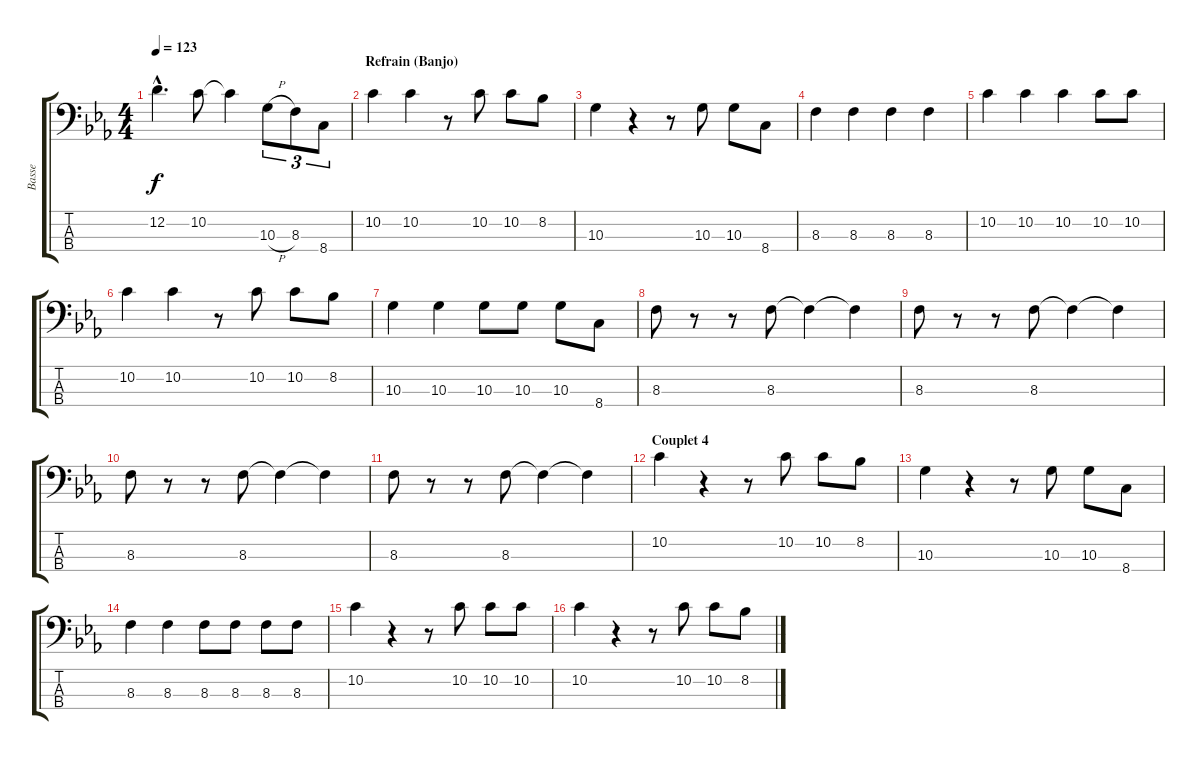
\track ("Basse" "Basse") {instrument electricbasspick}
\staff {score tabs}
\tuning (G2 D2 A1 E1) {hide}
\ts (4 4)
\tempo 123
\clef f4
\ks cminor
12.2{hac}.4{d dy f} 10.2.8 10.2{t}.4 10.3{h}.8{tu (3 2)} 8.3.8{tu (3 2)} 8.4.8{tu (3 2)} |
\section ("" "Refrain (Banjo)")
10.2.4 10.2.4 r.8 10.2.8 10.2.8 8.2.8 |
10.3.4 r.4 r.8 10.3.8 10.3.8 8.4.8 |
8.3.4 8.3.4 8.3.4 8.3.4 |
10.2.4 10.2.4 10.2.4 10.2.8 10.2.8 |
10.2.4 10.2.4 r.8 10.2.8 10.2.8 8.2.8 |
10.3.4 10.3.4 10.3.8 10.3.8 10.3.8 8.4.8 |
8.3.8 r.8 r.8 8.3.8 8.3{t}.4 8.3{t}.4 |
8.3.8 r.8 r.8 8.3.8 8.3{t}.4 8.3{t}.4 |
8.3.8 r.8 r.8 8.3.8 8.3{t}.4 8.3{t}.4 |
8.3.8 r.8 r.8 8.3.8 8.3{t}.4 8.3{t}.4 |
\section ("" "Couplet 4")
10.2.4 r.4 r.8 10.2.8 10.2.8 8.2.8 |
10.3.4 r.4 r.8 10.3.8 10.3.8 8.4.8 |
8.3.4 8.3.4 8.3.8 8.3.8 8.3.8 8.3.8 |
10.2.4 r.4 r.8 10.2.8 10.2.8 10.2.8 |
10.2.4 r.4 r.8 10.2.8 10.2.8 8.2.8
